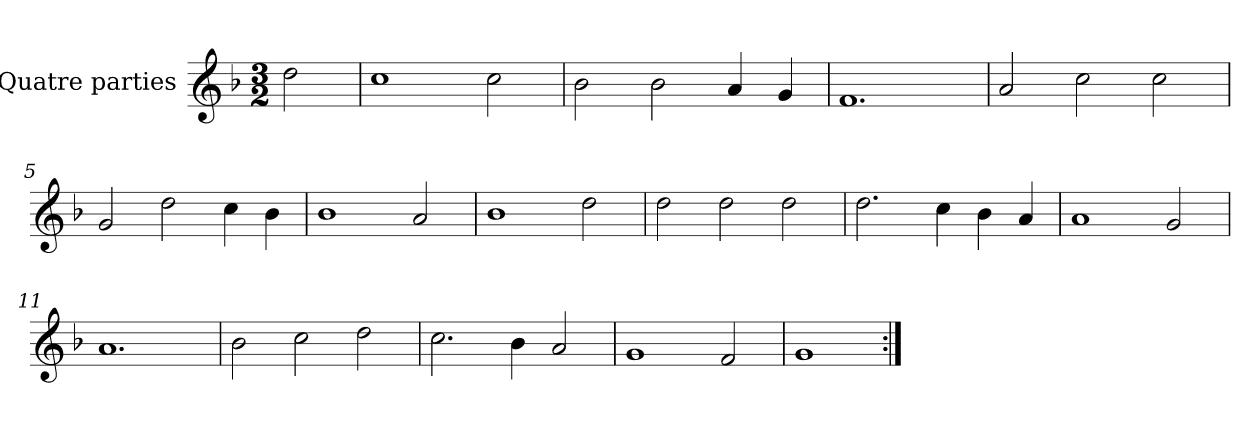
**kern
*part1
*staff1
*I"Quatre parties
*clefG2
*k[b-]
*M3/2
*MM180
=
2dd\
=1
1cc
2cc\
=2
2b-\
2b-\
4a/
4g/
=3
1.f
=4
2a/
2cc\
2cc\
=5
2g/
2dd\
4cc\
4b-\
=6
1b-
2a/
=7
1b-
2dd\
=8
2dd\
2dd\
2dd\
=9
2.dd\
4cc\
4b-\
4a/
=10
1a
2g/
=11
1.a
=12
2b-\
2cc\
2dd\
=13
2.cc\
4b-\
2a/
=14
1g
2f/
=15
1g
=:|!
*-
